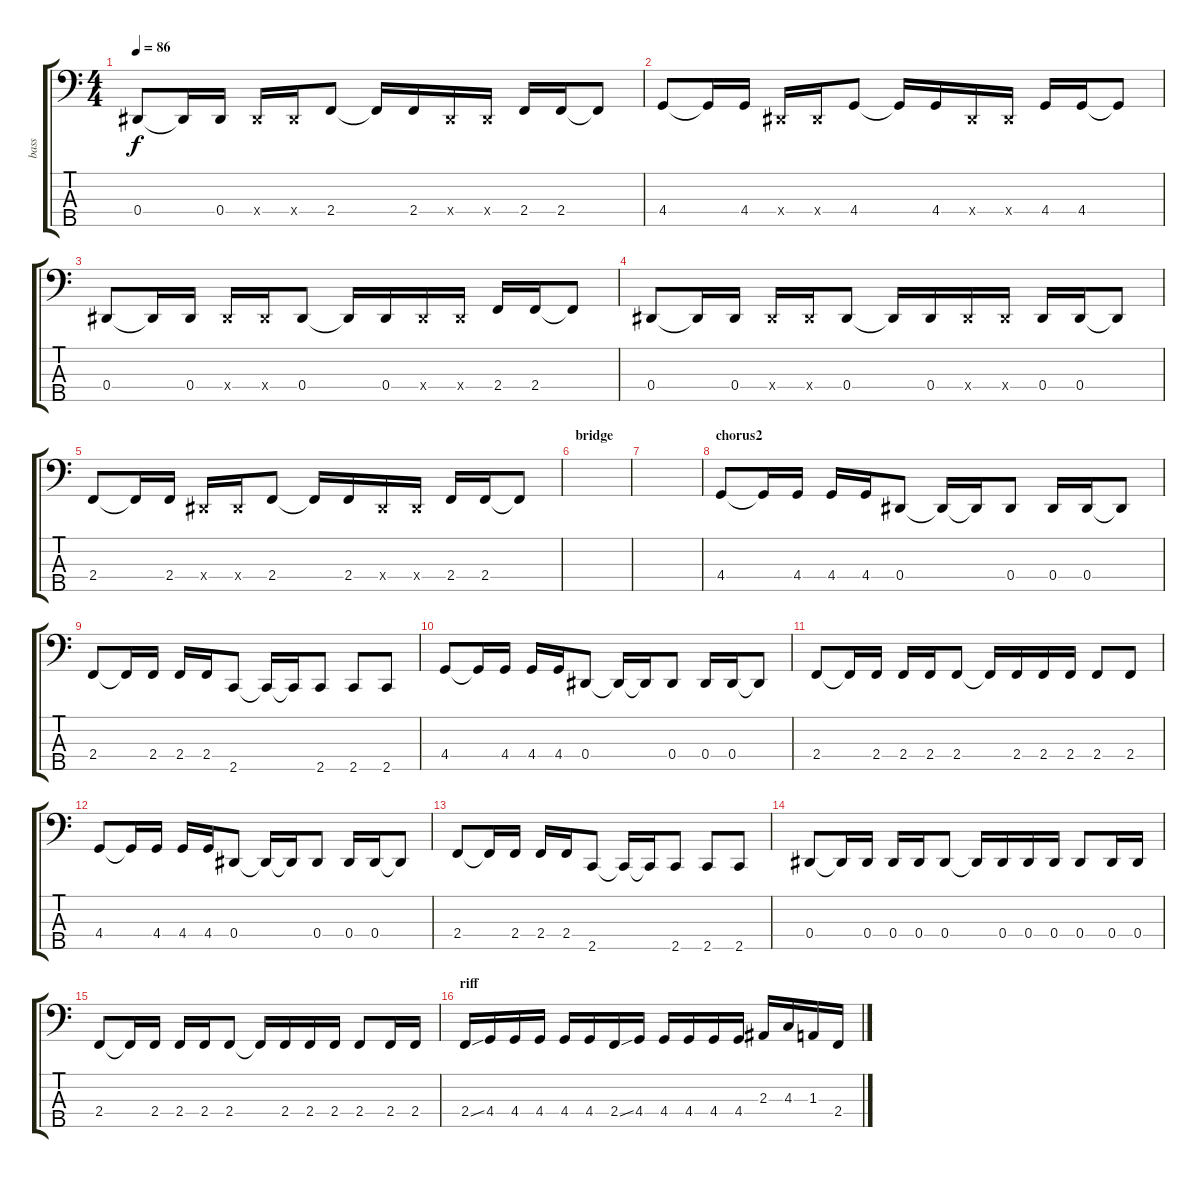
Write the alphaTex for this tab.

\track ("bass" "bass") {instrument electricbassfinger}
\staff {score tabs}
\tuning (Gb2 Db2 Ab1 Eb1 Bb0) {hide}
\ts (4 4)
\tempo 86
\clef f4
\ks c
0.4.8{dy f} 0.4{t}.16 0.4.16 0.4{x}.16 0.4{x}.16 2.4.8 2.4{t}.16 2.4.16 0.4{x}.16 0.4{x}.16 2.4.16 2.4.16 2.4{t}.8 |
4.4.8 4.4{t}.16 4.4.16 0.4{x}.16 0.4{x}.16 4.4.8 4.4{t}.16 4.4.16 0.4{x}.16 0.4{x}.16 4.4.16 4.4.16 4.4{t}.8 |
0.4.8 0.4{t}.16 0.4.16 0.4{x}.16 0.4{x}.16 0.4.8 0.4{t}.16 0.4.16 0.4{x}.16 0.4{x}.16 2.4.16 2.4.16 2.4{t}.8 |
0.4.8 0.4{t}.16 0.4.16 0.4{x}.16 0.4{x}.16 0.4.8 0.4{t}.16 0.4.16 0.4{x}.16 0.4{x}.16 0.4.16 0.4.16 0.4{t}.8 |
2.4.8 2.4{t}.16 2.4.16 0.4{x}.16 0.4{x}.16 2.4.8 2.4{t}.16 2.4.16 0.4{x}.16 0.4{x}.16 2.4.16 2.4.16 2.4{t}.8 |
\section ("" "bridge")
|
|
\section ("" "chorus2")
4.4.8 4.4{t}.16 4.4.16 4.4.16 4.4.16 0.4.8 0.4{t}.16 0.4{t}.16 0.4.8 0.4.16 0.4.16 0.4{t}.8 |
2.4.8 2.4{t}.16 2.4.16 2.4.16 2.4.16 2.5.8 2.5{t}.16 2.5{t}.16 2.5.8 2.5.8 2.5.8 |
4.4.8 4.4{t}.16 4.4.16 4.4.16 4.4.16 0.4.8 0.4{t}.16 0.4{t}.16 0.4.8 0.4.16 0.4.16 0.4{t}.8 |
2.4.8 2.4{t}.16 2.4.16 2.4.16 2.4.16 2.4.8 2.4{t}.16 2.4.16 2.4.16 2.4.16 2.4.8 2.4.8 |
4.4.8 4.4{t}.16 4.4.16 4.4.16 4.4.16 0.4.8 0.4{t}.16 0.4{t}.16 0.4.8 0.4.16 0.4.16 0.4{t}.8 |
2.4.8 2.4{t}.16 2.4.16 2.4.16 2.4.16 2.5.8 2.5{t}.16 2.5{t}.16 2.5.8 2.5.8 2.5.8 |
0.4.8 0.4{t}.16 0.4.16 0.4.16 0.4.16 0.4.8 0.4{t}.16 0.4.16 0.4.16 0.4.16 0.4.8 0.4.16 0.4.16 |
2.4.8 2.4{t}.16 2.4.16 2.4.16 2.4.16 2.4.8 2.4{t}.16 2.4.16 2.4.16 2.4.16 2.4.8 2.4.16 2.4.16 |
\section ("" "riff")
2.4{ss}.16 4.4.16 4.4.16 4.4.16 4.4.16 4.4.16 2.4{ss}.16 4.4.16 4.4.16 4.4.16 4.4.16 4.4.16 2.3.16 4.3.16 1.3.16 2.4.16
